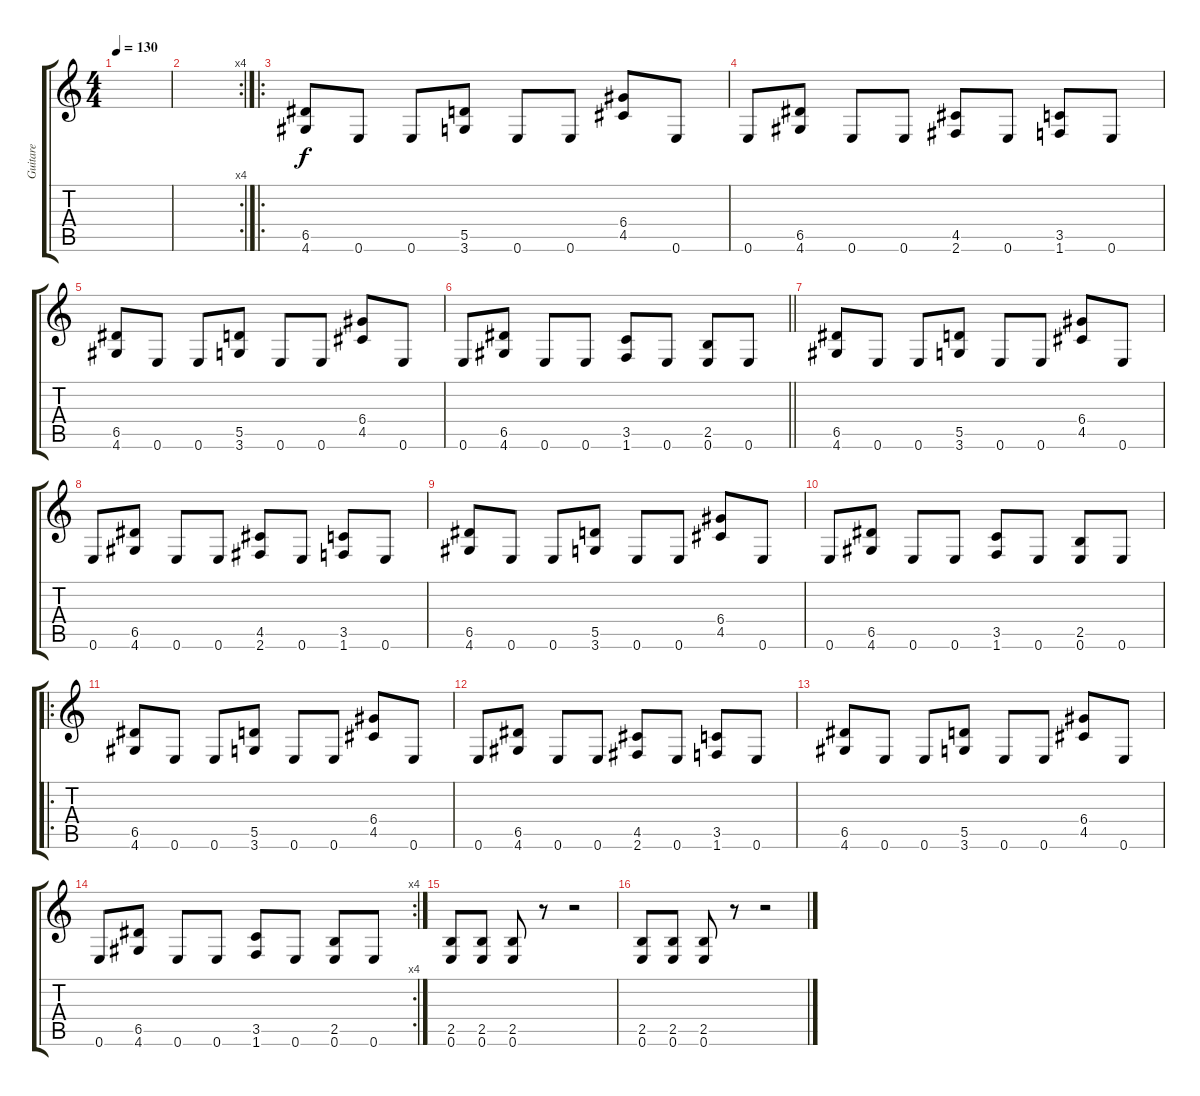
\track ("Guitare" "Guitare") {instrument distortionguitar}
\staff {score tabs}
\tuning (E4 B3 G3 D3 A2 E2) {hide}
\ts (4 4)
\tempo 130
\clef g2
\ks c
|
\rc 4
|
\ro
(6.5 4.6).8 0.6.8 0.6.8 (5.5 3.6).8 0.6.8 0.6.8 (6.4 4.5).8 0.6.8 |
0.6.8 (6.5 4.6).8 0.6.8 0.6.8 (4.5 2.6).8 0.6.8 (3.5 1.6).8 0.6.8 |
(6.5 4.6).8 0.6.8 0.6.8 (5.5 3.6).8 0.6.8 0.6.8 (6.4 4.5).8 0.6.8 |
\barLineRight lightlight
0.6.8 (6.5 4.6).8 0.6.8 0.6.8 (3.5 1.6).8 0.6.8 (2.5 0.6).8 0.6.8 |
(6.5 4.6).8 0.6.8 0.6.8 (5.5 3.6).8 0.6.8 0.6.8 (6.4 4.5).8 0.6.8 |
0.6.8 (6.5 4.6).8 0.6.8 0.6.8 (4.5 2.6).8 0.6.8 (3.5 1.6).8 0.6.8 |
(6.5 4.6).8 0.6.8 0.6.8 (5.5 3.6).8 0.6.8 0.6.8 (6.4 4.5).8 0.6.8 |
0.6.8 (6.5 4.6).8 0.6.8 0.6.8 (3.5 1.6).8 0.6.8 (2.5 0.6).8 0.6.8 |
\ro
(6.5 4.6).8 0.6.8 0.6.8 (5.5 3.6).8 0.6.8 0.6.8 (6.4 4.5).8 0.6.8 |
0.6.8 (6.5 4.6).8 0.6.8 0.6.8 (4.5 2.6).8 0.6.8 (3.5 1.6).8 0.6.8 |
(6.5 4.6).8 0.6.8 0.6.8 (5.5 3.6).8 0.6.8 0.6.8 (6.4 4.5).8 0.6.8 |
\rc 4
0.6.8 (6.5 4.6).8 0.6.8 0.6.8 (3.5 1.6).8 0.6.8 (2.5 0.6).8 0.6.8 |
(2.5 0.6).8 (2.5 0.6).8 (2.5 0.6).8 r.8 r.2 |
(2.5 0.6).8 (2.5 0.6).8 (2.5 0.6).8 r.8 r.2
